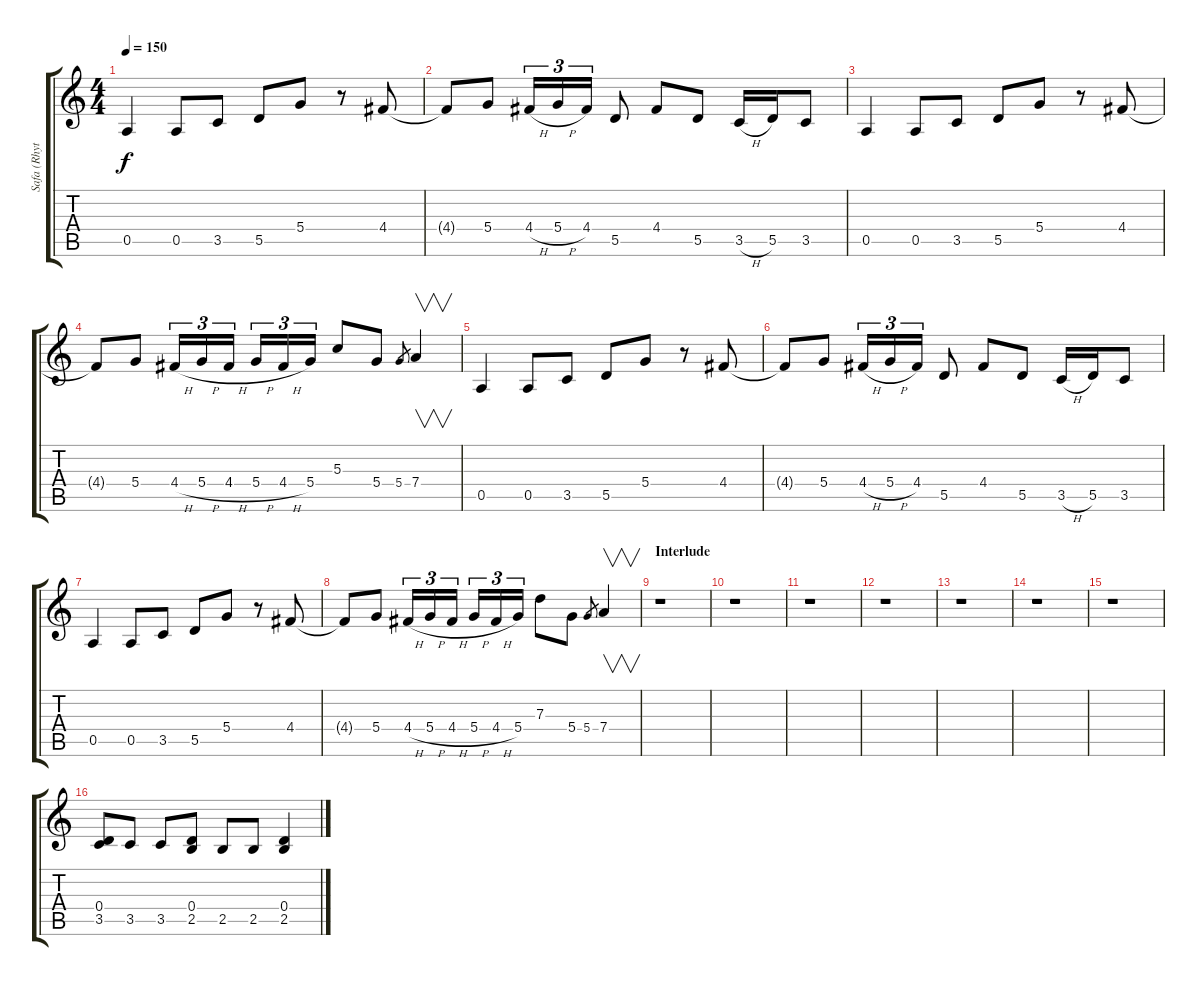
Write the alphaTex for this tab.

\track ("Safa (Rhythm)" "Safa (Rhyt") {instrument distortionguitar}
\staff {score tabs}
\tuning (E4 B3 G3 D3 A2 E2) {hide}
\ts (4 4)
\tempo 150
\clef g2
\ks c
0.5.4{dy f} 0.5.8 3.5.8 5.5.8 5.4.8 r.8 4.4.8 |
4.4{t}.8 5.4.8 4.4{h}.16{tu (3 2)} 5.4{h}.16{tu (3 2)} 4.4.16{tu (3 2)} 5.5.8 4.4.8 5.5.8 3.5{h}.16 5.5.16 3.5.8 |
0.5.4 0.5.8 3.5.8 5.5.8 5.4.8 r.8 4.4.8 |
4.4{t}.8 5.4.8 4.4{h}.16{tu (3 2)} 5.4{h}.16{tu (3 2)} 4.4{h}.16{tu (3 2)} 5.4{h}.16{tu (3 2)} 4.4{h}.16{tu (3 2)} 5.4.16{tu (3 2)} 5.3.8 5.4.8 5.4.8{gr} 7.4.4{v} |
0.5.4 0.5.8 3.5.8 5.5.8 5.4.8 r.8 4.4.8 |
4.4{t}.8 5.4.8 4.4{h}.16{tu (3 2)} 5.4{h}.16{tu (3 2)} 4.4.16{tu (3 2)} 5.5.8 4.4.8 5.5.8 3.5{h}.16 5.5.16 3.5.8 |
0.5.4 0.5.8 3.5.8 5.5.8 5.4.8 r.8 4.4.8 |
4.4{t}.8 5.4.8 4.4{h}.16{tu (3 2)} 5.4{h}.16{tu (3 2)} 4.4{h}.16{tu (3 2)} 5.4{h}.16{tu (3 2)} 4.4{h}.16{tu (3 2)} 5.4.16{tu (3 2)} 7.3.8 5.4.8 5.4.8{gr} 7.4.4{v} |
\section ("" "Interlude")
r.1 |
r.1 |
r.1 |
r.1 |
r.1 |
r.1 |
r.1 |
(0.4 3.5).8 3.5.8 3.5.8 (0.4 2.5).8 2.5.8 2.5.8 (0.4 2.5).4
